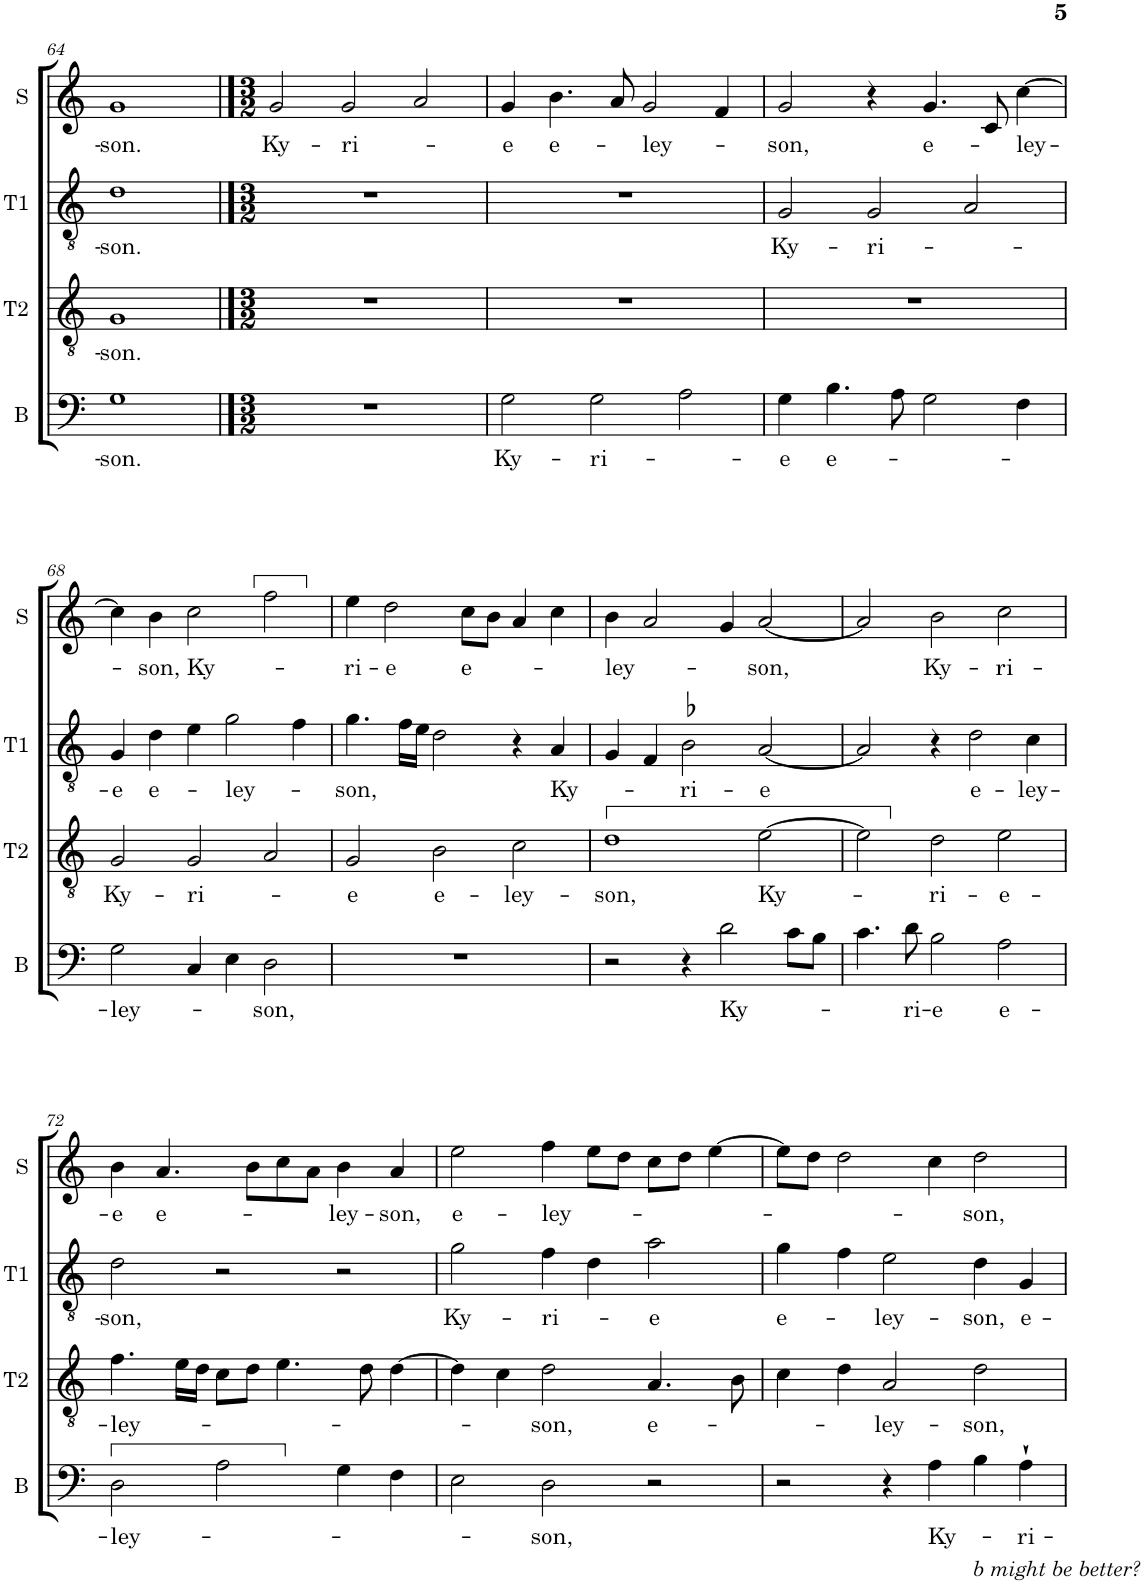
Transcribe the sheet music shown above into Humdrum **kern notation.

**kern	**text	**kern	**text	**kern	**text	**kern	**text
*part4	*part4	*part3	*part3	*part2	*part2	*part1	*part1
*staff4	*staff4	*staff3	*staff3	*staff2	*staff2	*staff1	*staff1
*I"B	*	*I"T2	*	*I"T1	*	*I"S	*
*I'B	*	*I'T2	*	*I'T1	*	*I'S	*
!!LO:PB:g=z
*clefF4	*	*clefGv2	*	*clefGv2	*	*clefG2	*
*	*	*	*	*Trd4c7	*	*	*
*k[]	*	*k[]	*	*k[]	*	*k[]	*
*M2/2	*	*M2/2	*	*M2/2	*	*M2/2	*
*met(c|)	*	*met(c|)	*	*met(c|)	*	*met(c|)	*
=64	=64	=64	=64	=64	=64	=64	=64
!	!LO:LY:b	!	!LO:LY:b	!	!LO:LY:b	!	!LO:LY:b
1G	-son.	1G	-son.	1d	-son.	1g	-son.
==65	==65	==65	==65	==65	==65	==65	==65
*M3/2	*	*M3/2	*	*M3/2	*	*M3/2	*
!	!	!	!	!	!	!	!LO:LY:b
1.r	.	1.r	.	1.r	.	2g/	Ky-
!	!	!	!	!	!	!	!LO:LY:b
.	.	.	.	.	.	2g/	-ri-
.	.	.	.	.	.	2a/	.
=66	=66	=66	=66	=66	=66	=66	=66
!	!LO:LY:b	!	!	!	!	!	!LO:LY:b
2G\	Ky-	1.r	.	1.r	.	4g/	-e
!	!	!	!	!	!	!	!LO:LY:b
.	.	.	.	.	.	4.b\	e-
!	!LO:LY:b	!	!	!	!	!	!
2G\	-ri-	.	.	.	.	.	.
.	.	.	.	.	.	8a/	.
!	!	!	!	!	!	!	!LO:LY:b
.	.	.	.	.	.	2g/	-ley-
2A\	.	.	.	.	.	.	.
.	.	.	.	.	.	4f/	.
=67	=67	=67	=67	=67	=67	=67	=67
!	!LO:LY:b	!	!	!	!LO:LY:b	!	!LO:LY:b
4G\	-e	1.r	.	2G/	Ky-	2g/	-son,
!	!LO:LY:b	!	!	!	!	!	!
4.B\	e-	.	.	.	.	.	.
!	!	!	!	!	!LO:LY:b	!	!
.	.	.	.	2G/	-ri-	4r	.
8A\	.	.	.	.	.	.	.
!	!	!	!	!	!	!	!LO:LY:b
2G\	.	.	.	.	.	4.g/	e-
.	.	.	.	2A/	.	.	.
.	.	.	.	.	.	8c/	.
!	!	!	!	!	!	!	!LO:LY:b
4F\	.	.	.	.	.	[4cc\	-ley-
!!LO:LB:g=z
=68	=68	=68	=68	=68	=68	=68	=68
!	!LO:LY:b	!	!LO:LY:b	!	!LO:LY:b	!	!
2G\	-ley-	2G/	Ky-	4G/	-e	4cc\]	.
!	!	!	!	!	!LO:LY:b	!	!LO:LY:b
.	.	.	.	4d\	e-	4b\	son,
!	!	!	!LO:LY:b	!	!	!	!LO:LY:b
4C/	.	2G/	-ri-	4e\	.	2cc\	Ky-
!	!	!	!	!	!LO:LY:b	!	!
4E\	.	.	.	2g\	-ley-	.	.
!	!LO:LY:b	!	!	!	!	!	!
2D\	-son,	2A/	.	.	.	2ff\	.
.	.	.	.	4f\	.	.	.
=69	=69	=69	=69	=69	=69	=69	=69
!	!	!	!LO:LY:b	!	!LO:LY:b	!	!LO:LY:b
1.r	.	2G/	-e	4.g\	-son,	4ee\	-ri-
!	!	!	!	!	!	!	!LO:LY:b
.	.	.	.	.	.	2dd\	-e
.	.	.	.	16f\LL	.	.	.
.	.	.	.	16e\JJ	.	.	.
!	!	!	!LO:LY:b	!	!	!	!
.	.	2B\	e-	2d\	.	.	.
!	!	!	!	!	!	!	!LO:LY:b
.	.	.	.	.	.	8cc\L	e-
.	.	.	.	.	.	8b\J	.
!	!	!	!LO:LY:b	!	!	!	!
.	.	2c\	-ley-	4r	.	4a/	.
!	!	!	!	!	!LO:LY:b	!	!
.	.	.	.	4A/	Ky-	4cc\	.
=70	=70	=70	=70	=70	=70	=70	=70
!	!	!	!LO:LY:b	!	!	!	!LO:LY:b
2r	.	1d	-son,	4G/	.	4b\	-ley-
.	.	.	.	4F/	.	2a/	.
!	!	!	!	!	!LO:LY:b	!	!
4r	.	.	.	2B-X\	-ri-	.	.
!	!LO:LY:b	!	!	!	!	!	!
2d\	Ky-	.	.	.	.	4g/	.
!	!	!	!LO:LY:b	!	!LO:LY:b	!	!LO:LY:b
.	.	[2e\	Ky-	[2A/	-e	[2a/	-son,
8c\L	.	.	.	.	.	.	.
8B\J	.	.	.	.	.	.	.
=71	=71	=71	=71	=71	=71	=71	=71
4.c\	.	2e\]	.	2A/]	.	2a/]	.
!	!LO:LY:b	!	!	!	!	!	!
8d\	-ri-	.	.	.	.	.	.
!	!LO:LY:b	!	!LO:LY:b	!	!	!	!LO:LY:b
2B\	-e	2d\	-ri-	4r	.	2b\	Ky-
!	!	!	!	!	!LO:LY:b	!	!
.	.	.	.	2d\	e-	.	.
!	!LO:LY:b	!	!LO:LY:b	!	!	!	!LO:LY:b
2A\	e-	2e\	-e-	.	.	2cc\	-ri-
!	!	!	!	!	!LO:LY:b	!	!
.	.	.	.	4c\	-ley-	.	.
!!LO:LB:g=z
=72	=72	=72	=72	=72	=72	=72	=72
!	!LO:LY:b	!	!LO:LY:b	!	!LO:LY:b	!	!LO:LY:b
2D\	-ley-	4.f\	-ley-	2d\	-son,	4b\	-e
!	!	!	!	!	!	!	!LO:LY:b
.	.	.	.	.	.	4.a/	e-
.	.	16e\LL	.	.	.	.	.
.	.	16d\JJ	.	.	.	.	.
2A\	.	8c\L	.	2r	.	.	.
.	.	8d\J	.	.	.	8b\L	.
.	.	4.e\	.	.	.	8cc\	.
.	.	.	.	.	.	8a\J	.
!	!	!	!	!	!	!	!LO:LY:b
4G\	.	.	.	2r	.	4b\	-ley-
.	.	8d\	.	.	.	.	.
!	!	!	!	!	!	!	!LO:LY:b
4F\	.	[4d\	.	.	.	4a/	-son,
=73	=73	=73	=73	=73	=73	=73	=73
!	!	!	!	!	!LO:LY:b	!	!LO:LY:b
2E\	.	4d\]	.	2g\	Ky-	2ee\	e-
.	.	4c\	.	.	.	.	.
!	!LO:LY:b	!	!LO:LY:b	!	!LO:LY:b	!	!LO:LY:b
2D\	-son,	2d\	-son,	4f\	-ri-	4ff\	-ley-
.	.	.	.	4d\	.	8ee\L	.
.	.	.	.	.	.	8dd\J	.
!	!	!	!LO:LY:b	!	!LO:LY:b	!	!
2r	.	4.A/	e-	2a\	-e	8cc\L	.
.	.	.	.	.	.	8dd\J	.
.	.	.	.	.	.	[4ee\	.
.	.	8B\	.	.	.	.	.
=74	=74	=74	=74	=74	=74	=74	=74
!	!	!	!	!	!LO:LY:b	!	!
2r	.	4c\	.	4g\	e-	8ee\L]	.
.	.	.	.	.	.	8dd\J	.
.	.	4d\	.	4f\	.	2dd\	.
!	!	!	!LO:LY:b	!	!LO:LY:b	!	!
4r	.	2A/	-ley-	2e\	-ley-	.	.
!	!LO:LY:b	!	!	!	!	!	!
4A\	Ky-	.	.	.	.	4cc\	.
!	!	!	!LO:LY:b	!	!LO:LY:b	!	!LO:LY:b
4B\	.	2d\	-son,	4d\	-son,	2dd\	-son,
!LO:TX:b:i:t=b might be better?	!	!	!	!	!	!	!
!	!LO:LY:b	!	!	!	!LO:LY:b	!	!
4A`\	-ri-	.	.	4G/	e-	.	.
=	=	=	=	=	=	=	=
*-	*-	*-	*-	*-	*-	*-	*-
